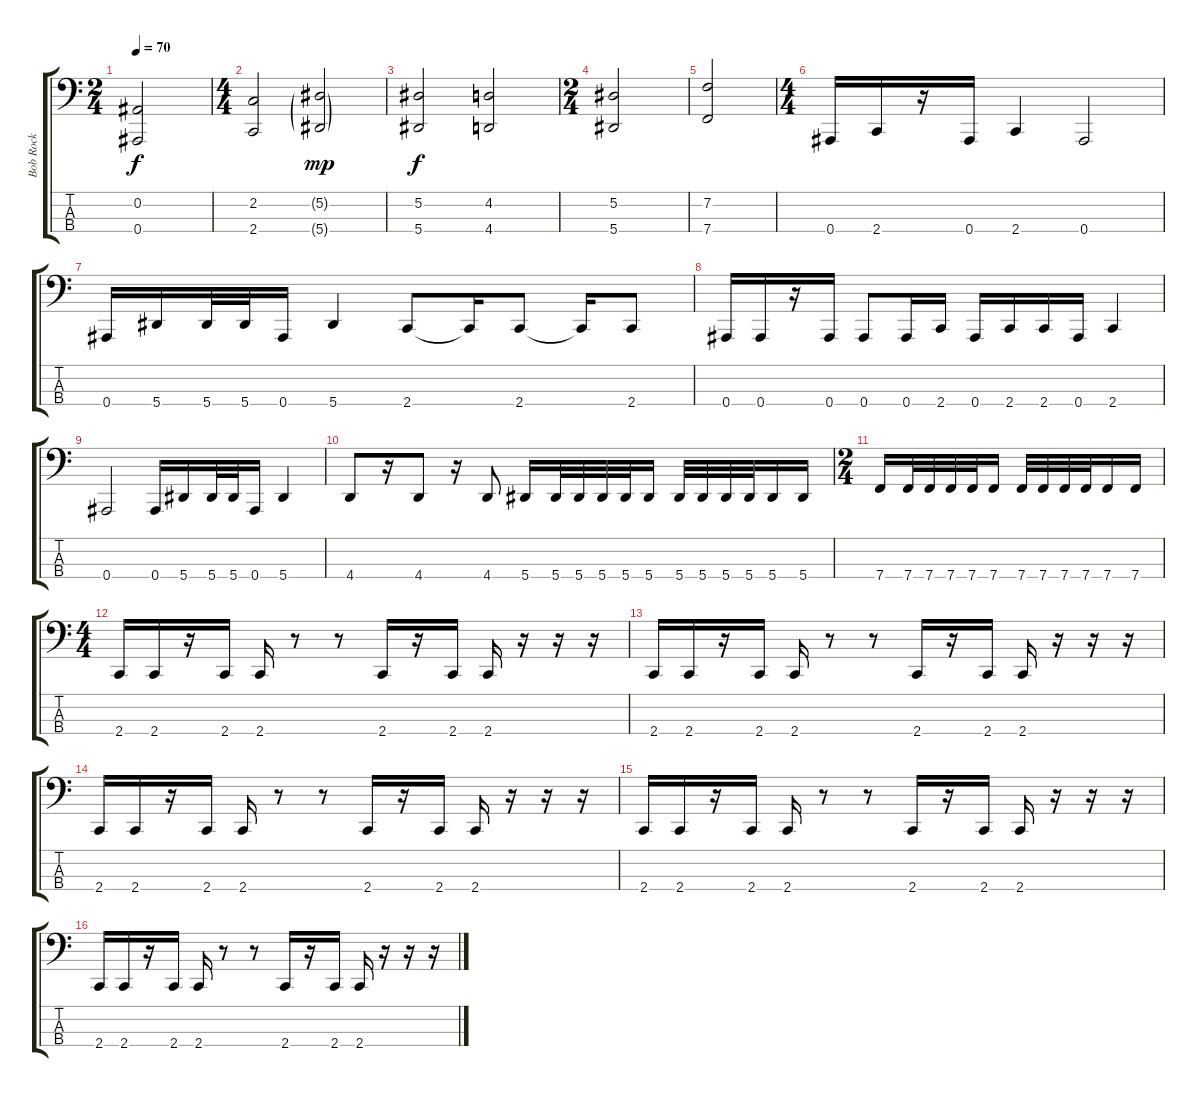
\track ("Bob Rock" "Bob Rock") {instrument electricbasspick}
\staff {score tabs}
\tuning (Eb2 Bb1 F1 Bb0) {hide}
\ts (2 4)
\tempo 70
\clef f4
\ks c
(0.2 0.4).2{dy f} |
\ts (4 4)
(2.2 2.4).2 (5.2{g} 5.4{g}).2{dy mp} |
(5.2 5.4).2{dy f} (4.2 4.4).2 |
\ts (2 4)
(5.2 5.4).2 |
(7.2 7.4).2 |
\ts (4 4)
0.4.16 2.4.16 r.16 0.4.16 2.4.4 0.4.2 |
0.4.16 5.4.16 5.4.32 5.4.32 0.4.16 5.4.4 2.4.8 2.4{t}.16 2.4.8 2.4{t}.16 2.4.8 |
0.4.16 0.4.16 r.16 0.4.16 0.4.8 0.4.16 2.4.16 0.4.16 2.4.16 2.4.16 0.4.16 2.4.4 |
0.4.2 0.4.16 5.4.16 5.4.32 5.4.32 0.4.16 5.4.4 |
4.4.8 r.16 4.4.8 r.16 4.4.8 5.4.16 5.4.32 5.4.32 5.4.32 5.4.32 5.4.16 5.4.32 5.4.32 5.4.32 5.4.32 5.4.16 5.4.16 |
\ts (2 4)
7.4.16 7.4.32 7.4.32 7.4.32 7.4.32 7.4.16 7.4.32 7.4.32 7.4.32 7.4.32 7.4.16 7.4.16 |
\ts (4 4)
2.4.16 2.4.16 r.16 2.4.16 2.4.16 r.8 r.8 2.4.16 r.16 2.4.16 2.4.16 r.16 r.16 r.16 |
2.4.16 2.4.16 r.16 2.4.16 2.4.16 r.8 r.8 2.4.16 r.16 2.4.16 2.4.16 r.16 r.16 r.16 |
2.4.16 2.4.16 r.16 2.4.16 2.4.16 r.8 r.8 2.4.16 r.16 2.4.16 2.4.16 r.16 r.16 r.16 |
2.4.16 2.4.16 r.16 2.4.16 2.4.16 r.8 r.8 2.4.16 r.16 2.4.16 2.4.16 r.16 r.16 r.16 |
2.4.16 2.4.16 r.16 2.4.16 2.4.16 r.8 r.8 2.4.16 r.16 2.4.16 2.4.16 r.16 r.16 r.16
